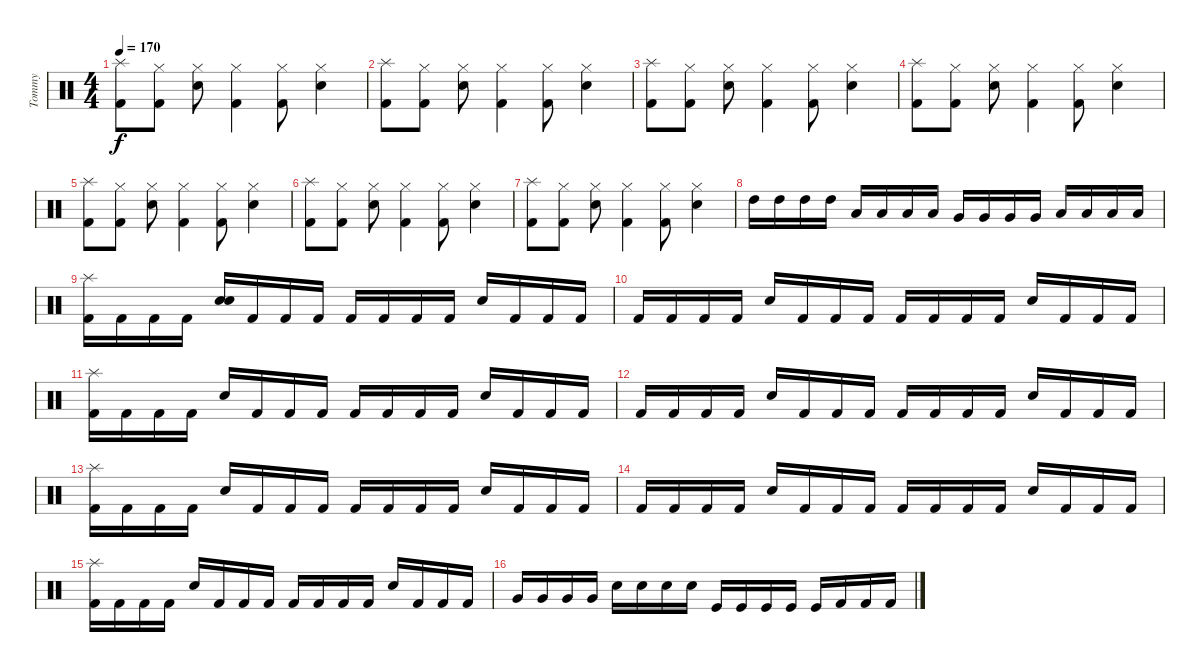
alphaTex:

\track ("Tommy" "Tommy") {instrument percussion}
\staff {score}
\articulation defaults
\ts (4 4)
\tempo 170
\clef neutral
\ks c
("Splash (hit)" "Kick (hit) 2").8{dy f} ("Kick (hit) 2" "Hi-Hat (closed)").8 ("Electric Snare (hit)" "Hi-Hat (closed)").8 ("Kick (hit) 2" "Hi-Hat (closed)").4 ("Kick (hit) 2" "Hi-Hat (closed)").8 ("Electric Snare (hit)" "Hi-Hat (closed)").4 |
("Splash (hit)" "Kick (hit) 2").8 ("Kick (hit) 2" "Hi-Hat (closed)").8 ("Electric Snare (hit)" "Hi-Hat (closed)").8 ("Kick (hit) 2" "Hi-Hat (closed)").4 ("Kick (hit) 2" "Hi-Hat (closed)").8 ("Electric Snare (hit)" "Hi-Hat (closed)").4 |
("Splash (hit)" "Kick (hit) 2").8 ("Kick (hit) 2" "Hi-Hat (closed)").8 ("Electric Snare (hit)" "Hi-Hat (closed)").8 ("Kick (hit) 2" "Hi-Hat (closed)").4 ("Kick (hit) 2" "Hi-Hat (closed)").8 ("Electric Snare (hit)" "Hi-Hat (closed)").4 |
("Splash (hit)" "Kick (hit) 2").8 ("Kick (hit) 2" "Hi-Hat (closed)").8 ("Electric Snare (hit)" "Hi-Hat (closed)").8 ("Kick (hit) 2" "Hi-Hat (closed)").4 ("Kick (hit) 2" "Hi-Hat (closed)").8 ("Electric Snare (hit)" "Hi-Hat (closed)").4 |
("Splash (hit)" "Kick (hit) 2").8 ("Kick (hit) 2" "Hi-Hat (closed)").8 ("Electric Snare (hit)" "Hi-Hat (closed)").8 ("Kick (hit) 2" "Hi-Hat (closed)").4 ("Kick (hit) 2" "Hi-Hat (closed)").8 ("Electric Snare (hit)" "Hi-Hat (closed)").4 |
("Splash (hit)" "Kick (hit) 2").8 ("Kick (hit) 2" "Hi-Hat (closed)").8 ("Electric Snare (hit)" "Hi-Hat (closed)").8 ("Kick (hit) 2" "Hi-Hat (closed)").4 ("Kick (hit) 2" "Hi-Hat (closed)").8 ("Electric Snare (hit)" "Hi-Hat (closed)").4 |
("Splash (hit)" "Kick (hit) 2").8 ("Kick (hit) 2" "Hi-Hat (closed)").8 ("Electric Snare (hit)" "Hi-Hat (closed)").8 ("Kick (hit) 2" "Hi-Hat (closed)").4 ("Kick (hit) 2" "Hi-Hat (closed)").8 ("Electric Snare (hit)" "Hi-Hat (closed)").4 |
"High Tom (hit)".16 "High Tom (hit)".16 "High Tom (hit)".16 "High Tom (hit)".16 "Low Floor Tom (hit)".16 "Low Floor Tom (hit)".16 "Low Floor Tom (hit)".16 "Low Floor Tom (hit)".16 "Very Low Tom (hit)".16 "Very Low Tom (hit)".16 "Very Low Tom (hit)".16 "Very Low Tom (hit)".16 "Low Tom (hit)".16 "Low Tom (hit)".16 "Low Tom (hit)".16 "Low Tom (hit)".16 |
("Splash (hit)" "Kick (hit) 2").16 "Kick (hit) 2".16 "Kick (hit) 2".16 "Kick (hit) 2".16 ("Electric Snare (hit)" "Electric Snare (hit)").16 "Kick (hit) 2".16 "Kick (hit) 2".16 "Kick (hit) 2".16 "Kick (hit) 2".16 "Kick (hit) 2".16 "Kick (hit) 2".16 "Kick (hit) 2".16 "Electric Snare (hit)".16 "Kick (hit) 2".16 "Kick (hit) 2".16 "Kick (hit) 2".16 |
"Kick (hit) 2".16 "Kick (hit) 2".16 "Kick (hit) 2".16 "Kick (hit) 2".16 "Electric Snare (hit)".16 "Kick (hit) 2".16 "Kick (hit) 2".16 "Kick (hit) 2".16 "Kick (hit) 2".16 "Kick (hit) 2".16 "Kick (hit) 2".16 "Kick (hit) 2".16 "Electric Snare (hit)".16 "Kick (hit) 2".16 "Kick (hit) 2".16 "Kick (hit) 2".16 |
("Splash (hit)" "Kick (hit) 2").16 "Kick (hit) 2".16 "Kick (hit) 2".16 "Kick (hit) 2".16 "Electric Snare (hit)".16 "Kick (hit) 2".16 "Kick (hit) 2".16 "Kick (hit) 2".16 "Kick (hit) 2".16 "Kick (hit) 2".16 "Kick (hit) 2".16 "Kick (hit) 2".16 "Electric Snare (hit)".16 "Kick (hit) 2".16 "Kick (hit) 2".16 "Kick (hit) 2".16 |
"Kick (hit) 2".16 "Kick (hit) 2".16 "Kick (hit) 2".16 "Kick (hit) 2".16 "Electric Snare (hit)".16 "Kick (hit) 2".16 "Kick (hit) 2".16 "Kick (hit) 2".16 "Kick (hit) 2".16 "Kick (hit) 2".16 "Kick (hit) 2".16 "Kick (hit) 2".16 "Electric Snare (hit)".16 "Kick (hit) 2".16 "Kick (hit) 2".16 "Kick (hit) 2".16 |
("Splash (hit)" "Kick (hit) 2").16 "Kick (hit) 2".16 "Kick (hit) 2".16 "Kick (hit) 2".16 "Electric Snare (hit)".16 "Kick (hit) 2".16 "Kick (hit) 2".16 "Kick (hit) 2".16 "Kick (hit) 2".16 "Kick (hit) 2".16 "Kick (hit) 2".16 "Kick (hit) 2".16 "Electric Snare (hit)".16 "Kick (hit) 2".16 "Kick (hit) 2".16 "Kick (hit) 2".16 |
"Kick (hit) 2".16 "Kick (hit) 2".16 "Kick (hit) 2".16 "Kick (hit) 2".16 "Electric Snare (hit)".16 "Kick (hit) 2".16 "Kick (hit) 2".16 "Kick (hit) 2".16 "Kick (hit) 2".16 "Kick (hit) 2".16 "Kick (hit) 2".16 "Kick (hit) 2".16 "Electric Snare (hit)".16 "Kick (hit) 2".16 "Kick (hit) 2".16 "Kick (hit) 2".16 |
("Splash (hit)" "Kick (hit) 2").16 "Kick (hit) 2".16 "Kick (hit) 2".16 "Kick (hit) 2".16 "Electric Snare (hit)".16 "Kick (hit) 2".16 "Kick (hit) 2".16 "Kick (hit) 2".16 "Kick (hit) 2".16 "Kick (hit) 2".16 "Kick (hit) 2".16 "Kick (hit) 2".16 "Electric Snare (hit)".16 "Kick (hit) 2".16 "Kick (hit) 2".16 "Kick (hit) 2".16 |
"Very Low Tom (hit)".16 "Very Low Tom (hit)".16 "Very Low Tom (hit)".16 "Very Low Tom (hit)".16 "Electric Snare (hit)".16 "Electric Snare (hit)".16 "Electric Snare (hit)".16 "Electric Snare (hit)".16 "Kick (hit)".16 "Kick (hit)".16 "Kick (hit)".16 "Kick (hit)".16 "Kick (hit)".16 "Kick (hit) 2".16 "Kick (hit) 2".16 "Kick (hit) 2".16
